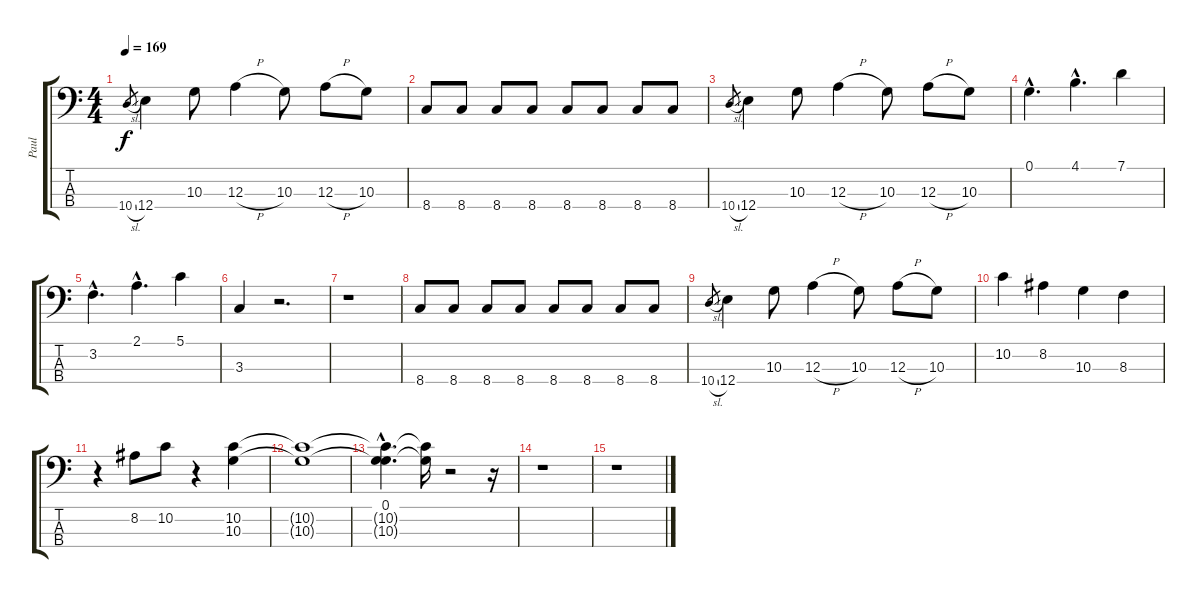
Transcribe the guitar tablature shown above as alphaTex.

\track ("Paul" "Paul") {instrument electricbassfinger}
\staff {score tabs}
\tuning (G2 D2 A1 E1) {hide}
\ts (4 4)
\tempo 169
\clef f4
\ks c
10.4{sl}.8{gr dy f} 12.4.4 10.3.8 12.3{h}.4 10.3.8 12.3{h}.8 10.3.8 |
8.4.8 8.4.8 8.4.8 8.4.8 8.4.8 8.4.8 8.4.8 8.4.8 |
10.4{sl}.8{gr} 12.4.4 10.3.8 12.3{h}.4 10.3.8 12.3{h}.8 10.3.8 |
0.1{hac}.4{d} 4.1{hac}.4{d} 7.1.4 |
3.2{hac}.4{d} 2.1{hac}.4{d} 5.1.4 |
3.3.4 r.2{d} |
r.1 |
8.4.8 8.4.8 8.4.8 8.4.8 8.4.8 8.4.8 8.4.8 8.4.8 |
10.4{sl}.8{gr} 12.4.4 10.3.8 12.3{h}.4 10.3.8 12.3{h}.8 10.3.8 |
10.2.4 8.2.4 10.3.4 8.3.4 |
r.4 8.2.8 10.2.8 r.4 (10.2 10.3).4 |
(10.2{t} 10.3{t}).1 |
(0.1{hac} 10.2{hac t} 10.3{hac t}).4{d} (10.2{t} 10.3{t}).16 r.2 r.16 |
r.1 |
r.1
